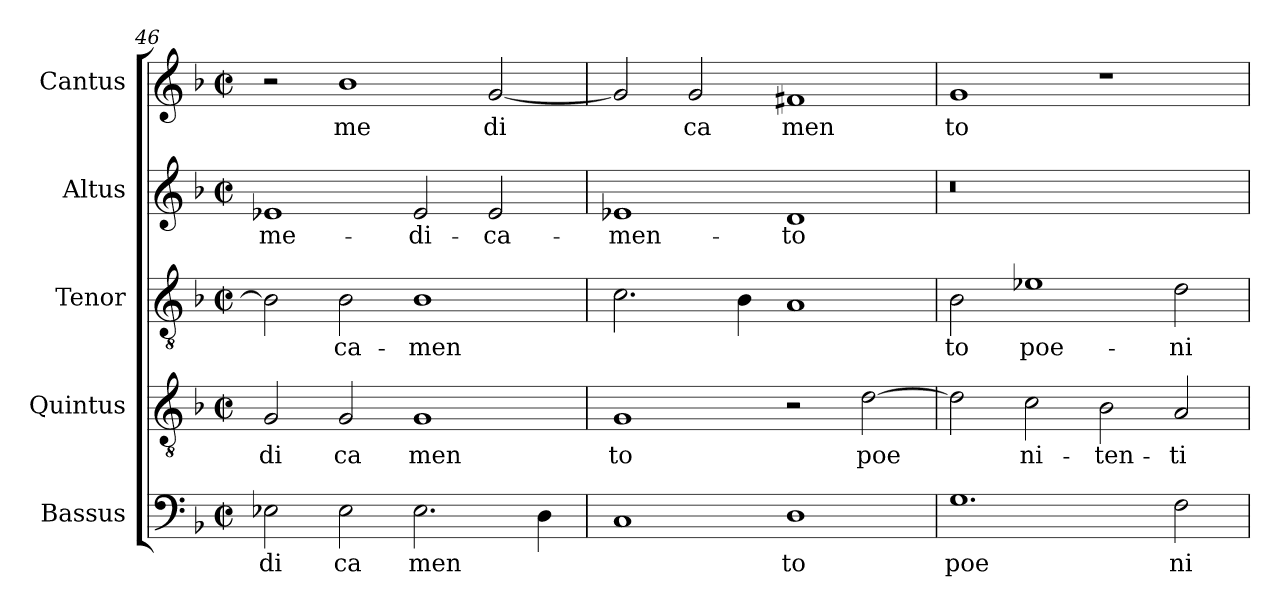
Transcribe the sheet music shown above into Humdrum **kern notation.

**kern	**text	**kern	**text	**kern	**text	**kern	**text	**kern	**text
*part5	*part5	*part4	*part4	*part3	*part3	*part2	*part2	*part1	*part1
*staff5	*staff5	*staff4	*staff4	*staff3	*staff3	*staff2	*staff2	*staff1	*staff1
*I"Bassus	*	*I"Quintus	*	*I"Tenor	*	*I"Altus	*	*I"Cantus	*
*clefF4	*	*clefGv2	*	*clefGv2	*	*clefG2	*	*clefG2	*
*k[b-]	*	*k[b-]	*	*k[b-]	*	*k[b-]	*	*k[b-]	*
*F:	*	*F:	*	*F:	*	*F:	*	*F:	*
*M2/2	*	*M2/2	*	*M2/2	*	*M2/2	*	*M2/2	*
*met(c|)	*	*met(c|)	*	*met(c|)	*	*met(c|)	*	*met(c|)	*
=46	=46	=46	=46	=46	=46	=46	=46	=46	=46
!	!LO:LY:b:cj	!	!LO:LY:b:cj	!	!LO:LY:b:cj	!	!LO:LY:b:cj	!	!
2E-X\	di	2G/	di	2B-\]	--	1e-X	me-	2r	.
!	!LO:LY:b:cj	!	!LO:LY:b:cj	!	!LO:LY:b:cj	!	!	!	!LO:LY:b:cj
2E-\	ca	2G/	ca	2B-\	-ca-	.	.	1b-	me
!	!LO:LY:b:cj	!	!LO:LY:b:cj	!	!LO:LY:b:cj	!	!LO:LY:b:cj	!	!
2.E-\	men	1G	men	1B-	-men-	2e-/	-di-	.	.
!	!	!	!	!	!	!	!LO:LY:b:cj	!	!LO:LY:b:cj
.	.	.	.	.	.	2e-/	-ca-	[>2g/	di
!	!LO:LY:b:cj	!	!	!	!	!	!	!	!
4D\	.	.	.	.	.	.	.	.	.
!!LO:PB:g=z
=47	=47	=47	=47	=47	=47	=47	=47	=47	=47
!	!LO:LY:b:cj	!	!LO:LY:b:cj	!	!LO:LY:b:cj	!	!LO:LY:b:cj	!	!LO:LY:b:cj
1C	.	1G	to	2.c\	--	1e-X	-men-	2g/]	.
!	!	!	!	!	!	!	!	!	!LO:LY:b:cj
.	.	.	.	.	.	.	.	2g/	ca
!	!	!	!	!	!LO:LY:b:cj	!	!	!	!
.	.	.	.	4B-\	--	.	.	.	.
!	!LO:LY:b:cj	!	!	!	!LO:LY:b:cj	!	!LO:LY:b:cj	!	!LO:LY:b:cj
1D	to	2r	.	1A	--	1d	-to	1f#X	men
!	!	!	!LO:LY:b:cj	!	!	!	!	!	!
.	.	[>2d\	poe-	.	.	.	.	.	.
=48	=48	=48	=48	=48	=48	=48	=48	=48	=48
!	!LO:LY:b:cj	!	!LO:LY:b:cj	!	!LO:LY:b:cj	!	!	!	!LO:LY:b:cj
1.G	poe	2d\]	--	2B-\	-to	0r	.	1g	to
!	!	!	!LO:LY:b:cj	!	!LO:LY:b:cj	!	!	!	!
.	.	2c\	-ni-	1e-	poe-	.	.	.	.
!	!	!	!LO:LY:b:cj	!	!	!	!	!	!
.	.	2B-\	-ten-	.	.	.	.	1r	.
!	!LO:LY:b:cj	!	!LO:LY:b:cj	!	!LO:LY:b:cj	!	!	!	!
2F\	ni	2A/	-ti-	2d\	-ni-	.	.	.	.
=	=	=	=	=	=	=	=	=	=
*-	*-	*-	*-	*-	*-	*-	*-	*-	*-
